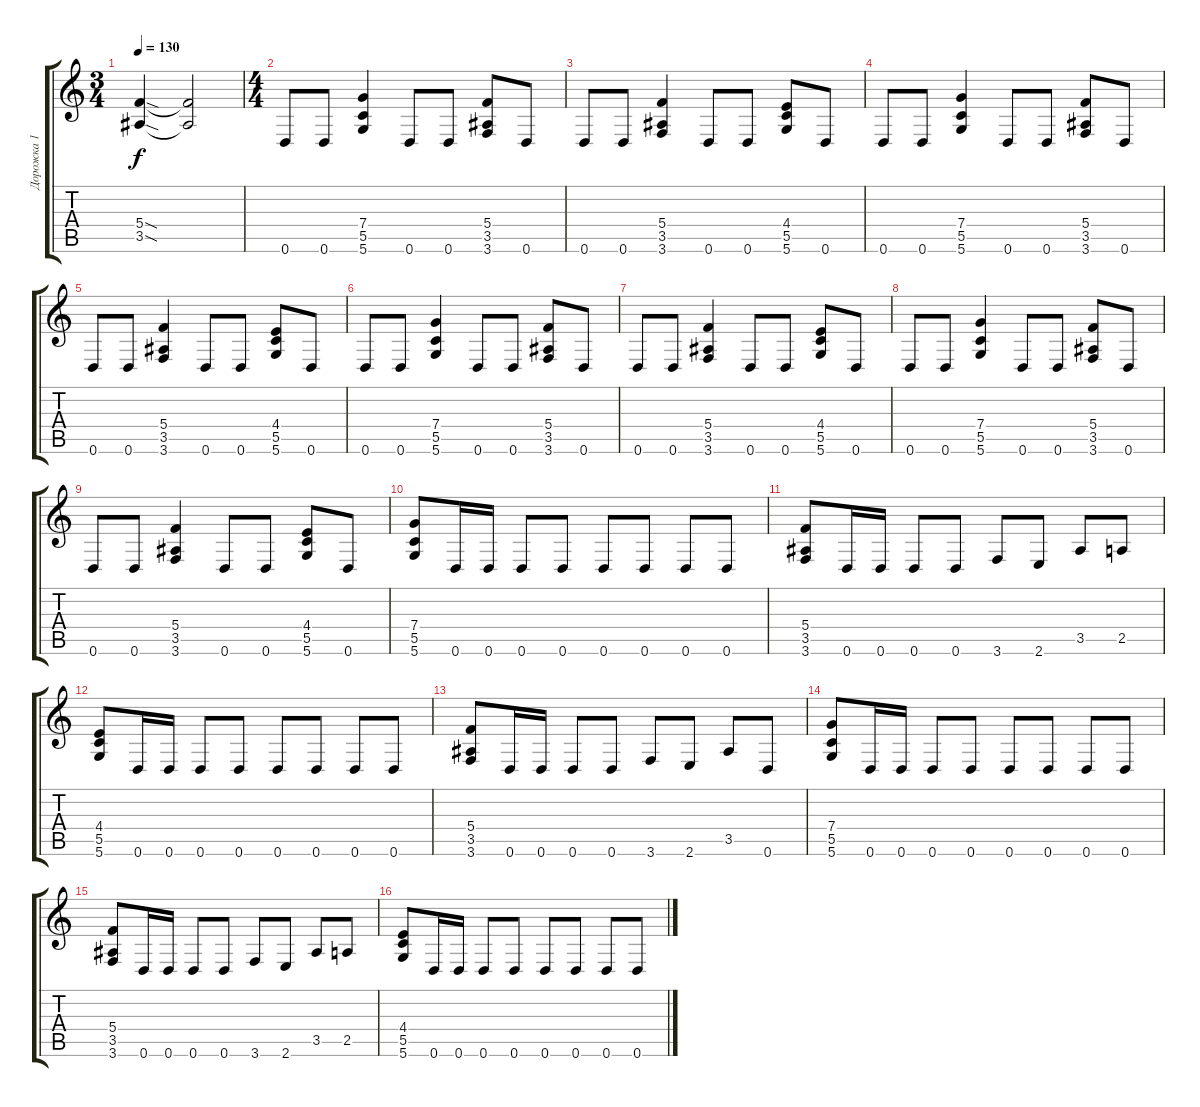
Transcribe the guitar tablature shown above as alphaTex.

\track ("Дорожка 1" "Дорожка 1") {instrument distortionguitar}
\staff {score tabs}
\tuning (D4 A3 F3 C3 G2 D2) {hide}
\ts (3 4)
\tempo 130
\clef g2
\ks c
(5.4{sod} 3.5{sod}).4{dy f} (5.4{t} 3.5{t}).2 |
\ts (4 4)
0.6.8 0.6.8 (7.4 5.5 5.6).4 0.6.8 0.6.8 (5.4 3.5 3.6).8 0.6.8 |
0.6.8 0.6.8 (5.4 3.5 3.6).4 0.6.8 0.6.8 (4.4 5.5 5.6).8 0.6.8 |
0.6.8 0.6.8 (7.4 5.5 5.6).4 0.6.8 0.6.8 (5.4 3.5 3.6).8 0.6.8 |
0.6.8 0.6.8 (5.4 3.5 3.6).4 0.6.8 0.6.8 (4.4 5.5 5.6).8 0.6.8 |
0.6.8 0.6.8 (7.4 5.5 5.6).4 0.6.8 0.6.8 (5.4 3.5 3.6).8 0.6.8 |
0.6.8 0.6.8 (5.4 3.5 3.6).4 0.6.8 0.6.8 (4.4 5.5 5.6).8 0.6.8 |
0.6.8 0.6.8 (7.4 5.5 5.6).4 0.6.8 0.6.8 (5.4 3.5 3.6).8 0.6.8 |
0.6.8 0.6.8 (5.4 3.5 3.6).4 0.6.8 0.6.8 (4.4 5.5 5.6).8 0.6.8 |
(7.4 5.5 5.6).8 0.6.16 0.6.16 0.6.8 0.6.8 0.6.8 0.6.8 0.6.8 0.6.8 |
(5.4 3.5 3.6).8 0.6.16 0.6.16 0.6.8 0.6.8 3.6.8 2.6.8 3.5.8 2.5.8 |
(4.4 5.5 5.6).8 0.6.16 0.6.16 0.6.8 0.6.8 0.6.8 0.6.8 0.6.8 0.6.8 |
(5.4 3.5 3.6).8 0.6.16 0.6.16 0.6.8 0.6.8 3.6.8 2.6.8 3.5.8 0.6.8 |
(7.4 5.5 5.6).8 0.6.16 0.6.16 0.6.8 0.6.8 0.6.8 0.6.8 0.6.8 0.6.8 |
(5.4 3.5 3.6).8 0.6.16 0.6.16 0.6.8 0.6.8 3.6.8 2.6.8 3.5.8 2.5.8 |
(4.4 5.5 5.6).8 0.6.16 0.6.16 0.6.8 0.6.8 0.6.8 0.6.8 0.6.8 0.6.8
